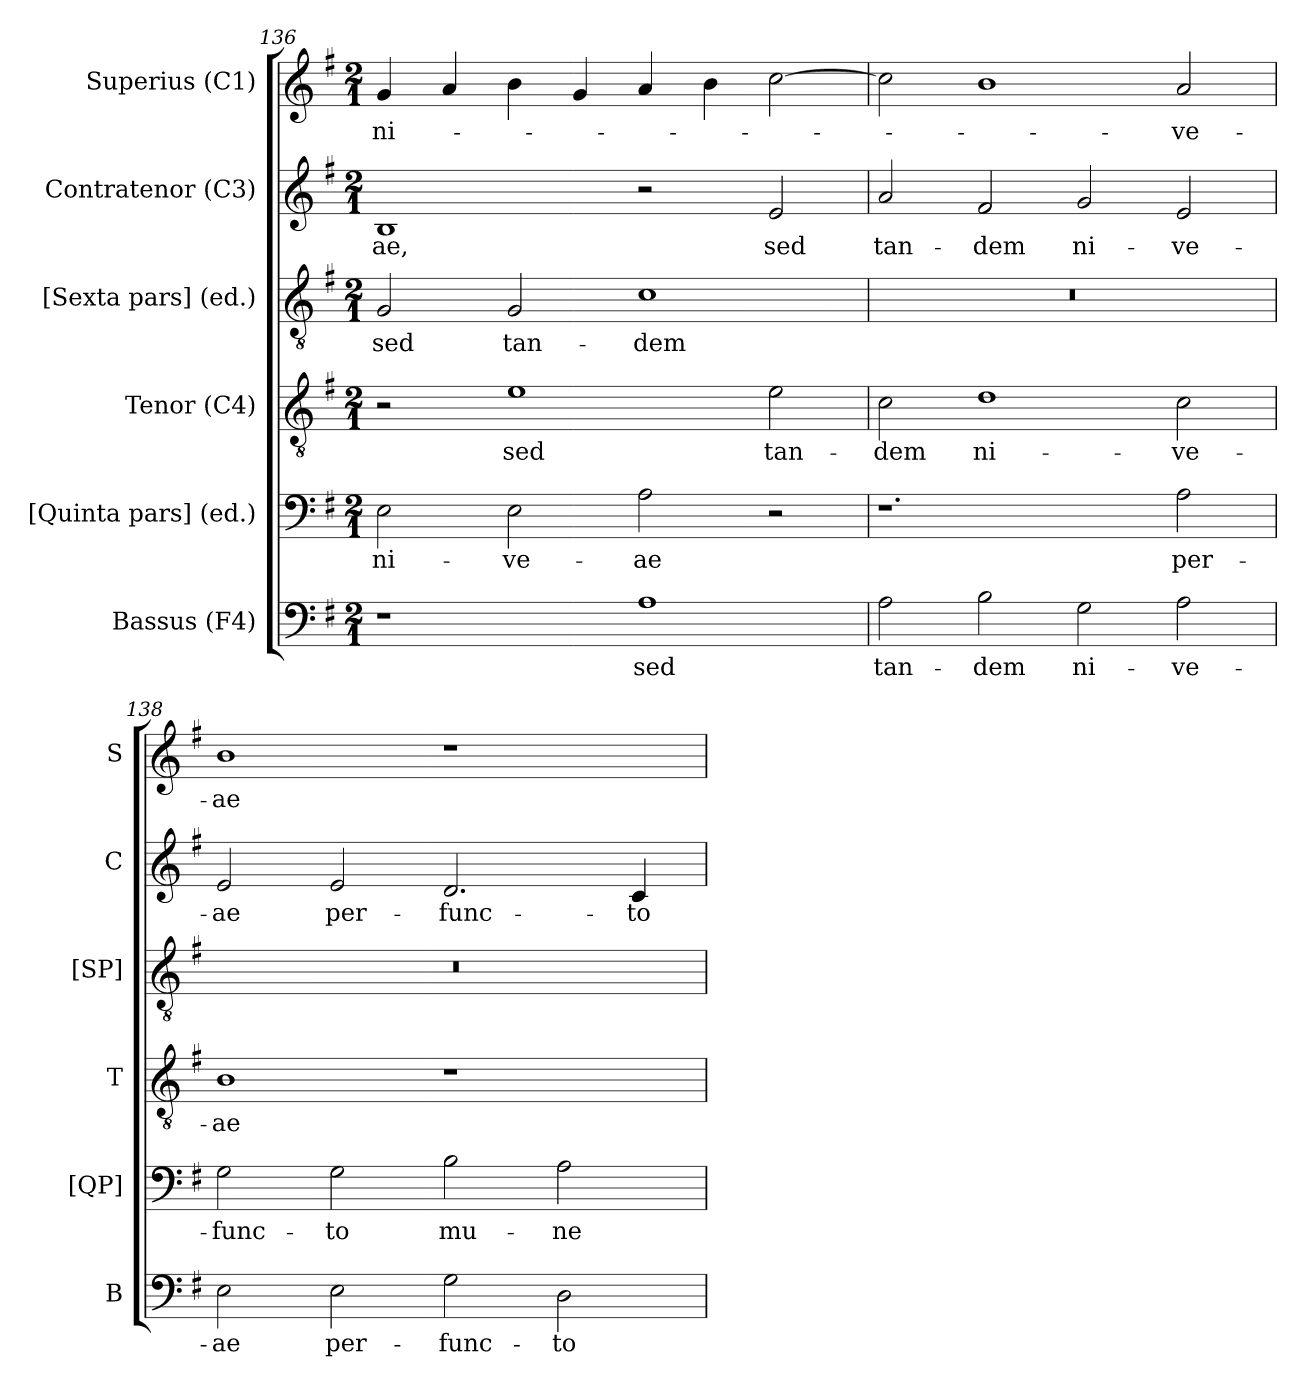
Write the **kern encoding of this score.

**kern	**text	**kern	**text	**kern	**text	**kern	**text	**kern	**text	**kern	**text
*part6	*part6	*part5	*part5	*part4	*part4	*part3	*part3	*part2	*part2	*part1	*part1
*staff6	*staff6	*staff5	*staff5	*staff4	*staff4	*staff3	*staff3	*staff2	*staff2	*staff1	*staff1
*I"Bassus (F4)	*	*I"[Quinta pars] (ed.)	*	*I"Tenor (C4)	*	*I"[Sexta pars] (ed.)	*	*I"Contratenor (C3)	*	*I"Superius (C1)	*
*I'B	*	*I'[QP]	*	*I'T	*	*I'[SP]	*	*I'C	*	*I'S	*
!!LO:LB:g=z
*clefF4	*	*clefF4	*	*clefGv2	*	*clefGv2	*	*clefG2	*	*clefG2	*
*	*	*	*	*ITrd7c12	*	*	*	*	*	*	*
*k[f#]	*	*k[f#]	*	*k[f#]	*	*k[f#]	*	*k[f#]	*	*k[f#]	*
*G:	*	*G:	*	*G:	*	*G:	*	*G:	*	*G:	*
*M2/1	*	*M2/1	*	*M2/1	*	*M2/1	*	*M2/1	*	*M2/1	*
=136	=136	=136	=136	=136	=136	=136	=136	=136	=136	=136	=136
!	!	!	!LO:LY:b:color=#000000	!	!	!	!	!	!	!	!
!	!	!	!	!	!	!	!LO:LY:b:color=#000000	!	!	!	!
!	!	!	!	!	!	!	!	!	!LO:LY:b:color=#000000	!	!
!	!	!	!	!	!	!	!	!	!	!	!LO:LY:b:color=#000000
1r	.	2Ei\	ni-	2r	.	2Gi/	sed	1Bi	-ae,	4gi/	ni-
.	.	.	.	.	.	.	.	.	.	4ai/	.
!	!	!	!LO:LY:b:color=#000000	!	!	!	!	!	!	!	!
!	!	!	!	!	!LO:LY:b:color=#000000	!	!	!	!	!	!
!	!	!	!	!	!	!	!LO:LY:b:color=#000000	!	!	!	!
.	.	2Ei\	-ve-	1Ei	sed	2Gi/	tan-	.	.	4bi\	.
.	.	.	.	.	.	.	.	.	.	4gi/	.
!	!LO:LY:b:color=#000000	!	!	!	!	!	!	!	!	!	!
!	!	!	!LO:LY:b:color=#000000	!	!	!	!	!	!	!	!
!	!	!	!	!	!	!	!LO:LY:b:color=#000000	!	!	!	!
1Ai	sed	2Ai\	-ae	.	.	1ci	-dem	2r	.	4ai/	.
.	.	.	.	.	.	.	.	.	.	4bi\	.
!	!	!	!	!	!LO:LY:b:color=#000000	!	!	!	!	!	!
!	!	!	!	!	!	!	!	!	!LO:LY:b:color=#000000	!	!
.	.	2r	.	2Ei\	tan-	.	.	2ei/	sed	[2cci\	.
=137	=137	=137	=137	=137	=137	=137	=137	=137	=137	=137	=137
!	!LO:LY:b:color=#000000	!	!	!	!	!	!	!	!	!	!
!	!	!	!	!	!LO:LY:b:color=#000000	!LO:N:vis=1	!	!	!	!	!
!	!	!	!	!	!	!	!	!	!LO:LY:b:color=#000000	!	!
2Ai\	tan-	1.r	.	2Ci\	-dem	0r	.	2ai/	tan-	2cci\]	.
!	!LO:LY:b:color=#000000	!	!	!	!	!	!	!	!	!	!
!	!	!	!	!	!LO:LY:b:color=#000000	!	!	!	!	!	!
!	!	!	!	!	!	!	!	!	!LO:LY:b:color=#000000	!	!
2Bi\	-dem	.	.	1Di	ni-	.	.	2f#i/	-dem	1bi	.
!	!LO:LY:b:color=#000000	!	!	!	!	!	!	!	!	!	!
!	!	!	!	!	!	!	!	!	!LO:LY:b:color=#000000	!	!
2Gi\	ni-	.	.	.	.	.	.	2gi/	ni-	.	.
!	!LO:LY:b:color=#000000	!	!	!	!	!	!	!	!	!	!
!	!	!	!LO:LY:b:color=#000000	!	!	!	!	!	!	!	!
!	!	!	!	!	!LO:LY:b:color=#000000	!	!	!	!	!	!
!	!	!	!	!	!	!	!	!	!LO:LY:b:color=#000000	!	!
!	!	!	!	!	!	!	!	!	!	!	!LO:LY:b:color=#000000
2Ai\	-ve-	2Ai\	per-	2Ci\	-ve-	.	.	2ei/	-ve-	2ai/	-ve-
=138	=138	=138	=138	=138	=138	=138	=138	=138	=138	=138	=138
!	!LO:LY:b:color=#000000	!	!	!	!	!	!	!	!	!	!
!	!	!	!LO:LY:b:color=#000000	!	!	!	!	!	!	!	!
!	!	!	!	!	!LO:LY:b:color=#000000	!LO:N:vis=1	!	!	!	!	!
!	!	!	!	!	!	!	!	!	!LO:LY:b:color=#000000	!	!
!	!	!	!	!	!	!	!	!	!	!	!LO:LY:b:color=#000000
2Ei\	-ae	2Gi\	-func-	1BBi	-ae	0r	.	2ei/	-ae	1bi	-ae
!	!LO:LY:b:color=#000000	!	!	!	!	!	!	!	!	!	!
!	!	!	!LO:LY:b:color=#000000	!	!	!	!	!	!	!	!
!	!	!	!	!	!	!	!	!	!LO:LY:b:color=#000000	!	!
2Ei\	per-	2Gi\	-to	.	.	.	.	2ei/	per-	.	.
!	!LO:LY:b:color=#000000	!	!	!	!	!	!	!	!	!	!
!	!	!	!LO:LY:b:color=#000000	!	!	!	!	!	!	!	!
!	!	!	!	!	!	!	!	!	!LO:LY:b:color=#000000	!	!
2Gi\	-func-	2Bi\	mu-	1r	.	.	.	2.di/	-func-	1r	.
!	!LO:LY:b:color=#000000	!	!	!	!	!	!	!	!	!	!
!	!	!	!LO:LY:b:color=#000000	!	!	!	!	!	!	!	!
2Di\	-to	2Ai\	-ne-	.	.	.	.	.	.	.	.
!	!	!	!	!	!	!	!	!	!LO:LY:b:color=#000000	!	!
.	.	.	.	.	.	.	.	4ci/	-to	.	.
=	=	=	=	=	=	=	=	=	=	=	=
*-	*-	*-	*-	*-	*-	*-	*-	*-	*-	*-	*-
